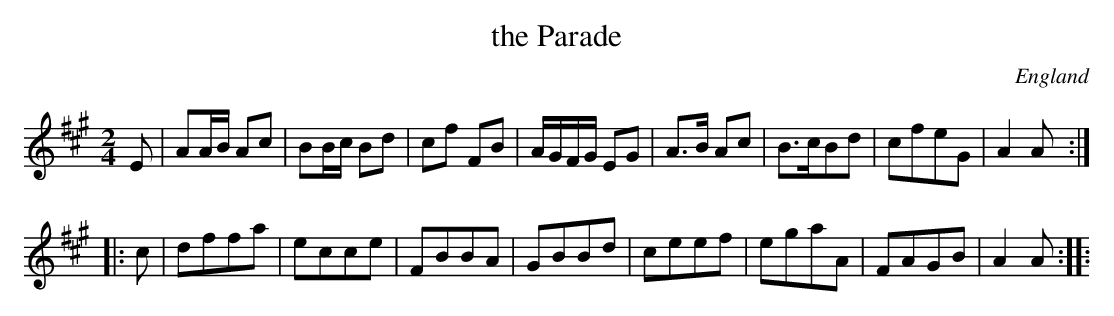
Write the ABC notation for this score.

X:1
T:the Parade
L:1/8
M:2/4
O:England
K:A major
E | \
AA/B/ Ac | BB/c/ Bd | cf FB | A/G/F/G/ EG | \
A>B   Ac | B>cBd    | cfeG  | A2 A ::
c | \
dffa | ecce | FBBA | GBBd | \
ceef | egaA | FAGB | A2A ::
